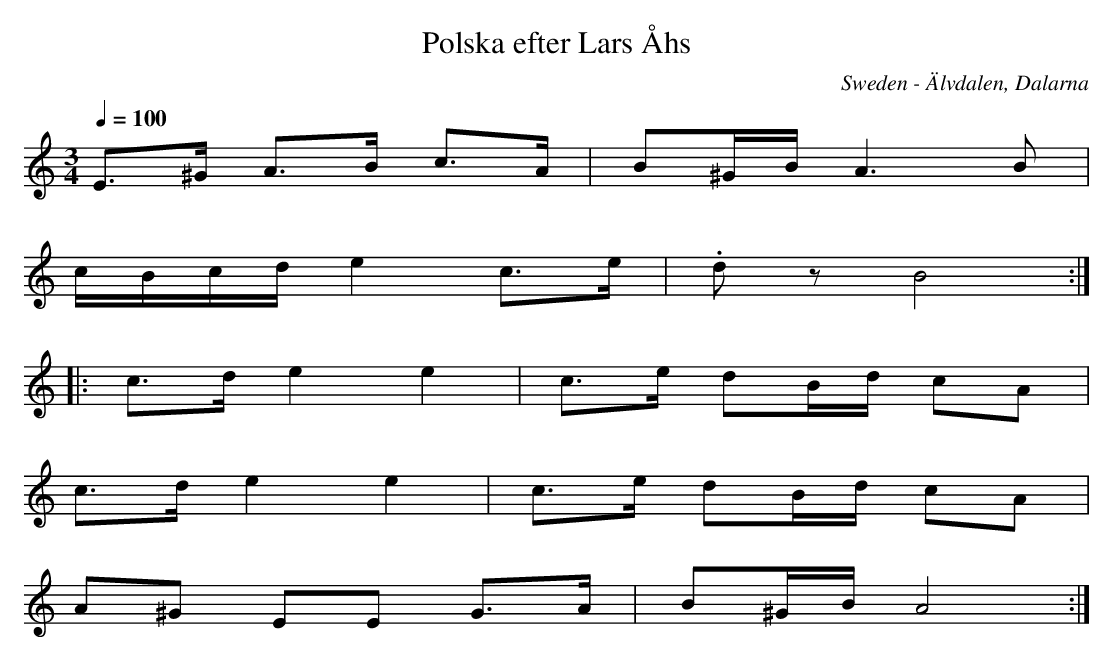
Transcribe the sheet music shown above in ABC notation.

X:1
T:Polska efter Lars Åhs
O:Sweden - Älvdalen, Dalarna
M:3/4
L:1/8
Q:1/4=100
K:Am
E3/2^G/ A3/2B/ c3/2A/ |B^G/B/ A3 B |
c/B/c/d/ e2 c3/2e/ |.d z B4 ::
c3/2d/ e2 e2 |c3/2e/ dB/d/ cA |
c3/2d/ e2 e2 |c3/2e/ dB/d/ cA |
A^G EE G3/2A/ |B^G/B/ A4 :|
